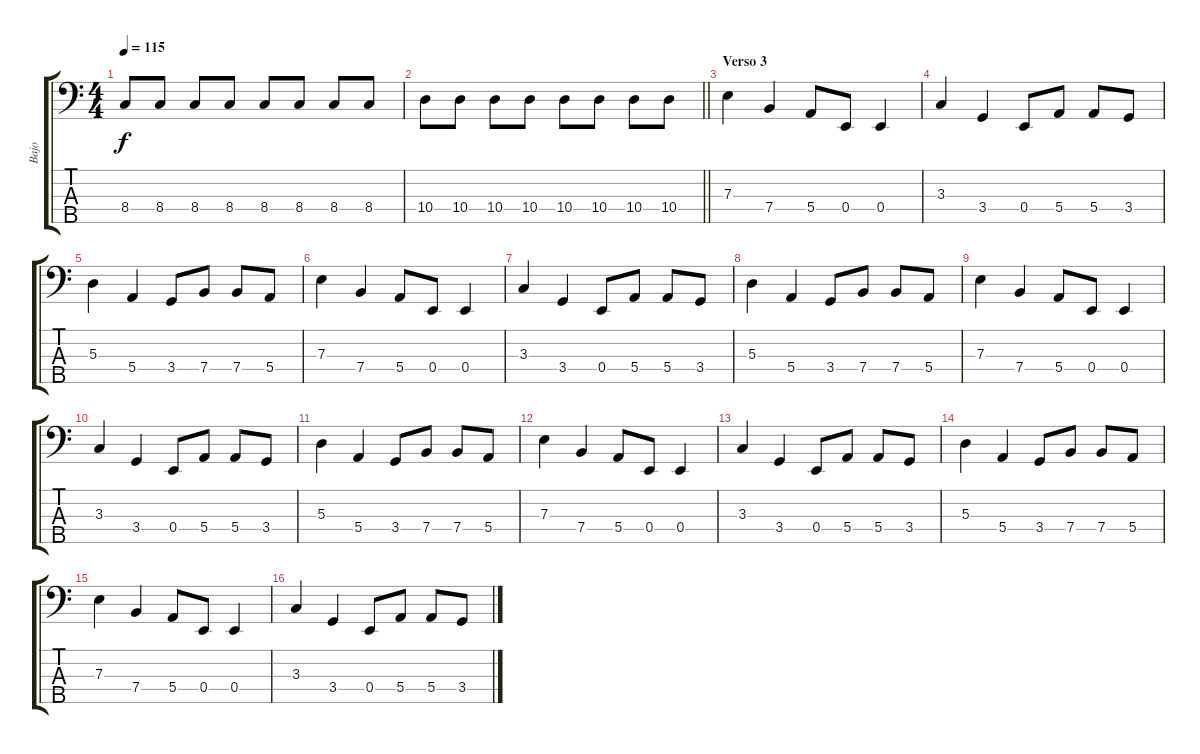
\track ("Bajo" "Bajo") {instrument electricbassfinger}
\staff {score tabs}
\tuning (G2 D2 A1 E1 B0) {hide}
\ts (4 4)
\tempo 115
\clef f4
\ks c
8.4.8{dy f} 8.4.8 8.4.8 8.4.8 8.4.8 8.4.8 8.4.8 8.4.8 |
\barLineRight lightlight
10.4.8 10.4.8 10.4.8 10.4.8 10.4.8 10.4.8 10.4.8 10.4.8 |
\section ("" "Verso 3")
7.3.4 7.4.4 5.4.8 0.4.8 0.4.4 |
3.3.4 3.4.4 0.4.8 5.4.8 5.4.8 3.4.8 |
5.3.4 5.4.4 3.4.8 7.4.8 7.4.8 5.4.8 |
7.3.4 7.4.4 5.4.8 0.4.8 0.4.4 |
3.3.4 3.4.4 0.4.8 5.4.8 5.4.8 3.4.8 |
5.3.4 5.4.4 3.4.8 7.4.8 7.4.8 5.4.8 |
7.3.4 7.4.4 5.4.8 0.4.8 0.4.4 |
3.3.4 3.4.4 0.4.8 5.4.8 5.4.8 3.4.8 |
5.3.4 5.4.4 3.4.8 7.4.8 7.4.8 5.4.8 |
7.3.4 7.4.4 5.4.8 0.4.8 0.4.4 |
3.3.4 3.4.4 0.4.8 5.4.8 5.4.8 3.4.8 |
5.3.4 5.4.4 3.4.8 7.4.8 7.4.8 5.4.8 |
7.3.4 7.4.4 5.4.8 0.4.8 0.4.4 |
3.3.4 3.4.4 0.4.8 5.4.8 5.4.8 3.4.8
